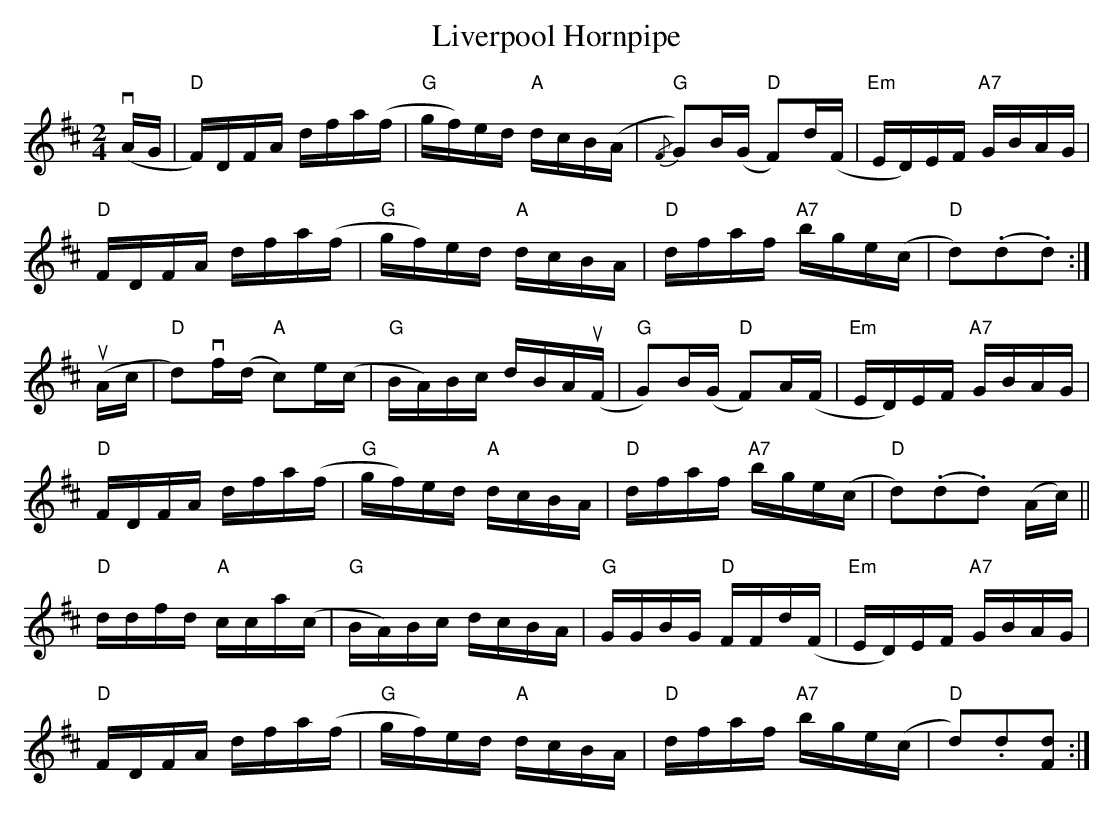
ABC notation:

X:1
T: Liverpool Hornpipe
M: 2/4
L: 1/16
Q:1/8=180
K: D
(vAG| \
"D"F)DFA dfa(f | "G"gf)ed "A"dcB(A | "G"{/F}G2)B(G "D"F2)d(F | "Em"ED)EF "A7"GBAG |
"D"FDFA dfa(f | "G"gf)ed "A"dcBA | "D"dfaf "A7"bge(c | "D"d2)(.d2.d2) :|
(uAc| \
"D"d2)vf(d "A"c2)e(c | "G"BA)Bc dBA(uF | "G"G2)B(G "D"F2)A(F | "Em"ED)EF "A7"GBAG |
"D"FDFA dfa(f | "G"gf)ed "A"dcBA | "D"dfaf "A7"bge(c |  "D"d2)(.d2.d2) (Ac)||
"D"ddfd "A"cca(c | "G"BA)Bc dcBA | "G"GGBG "D"FFd(F | "Em"ED)EF "A7"GBAG |
"D"FDFA dfa(f | "G"gf)ed "A"dcBA | "D"dfaf "A7"bge(c | "D"d2).d2[d2F2] :|
